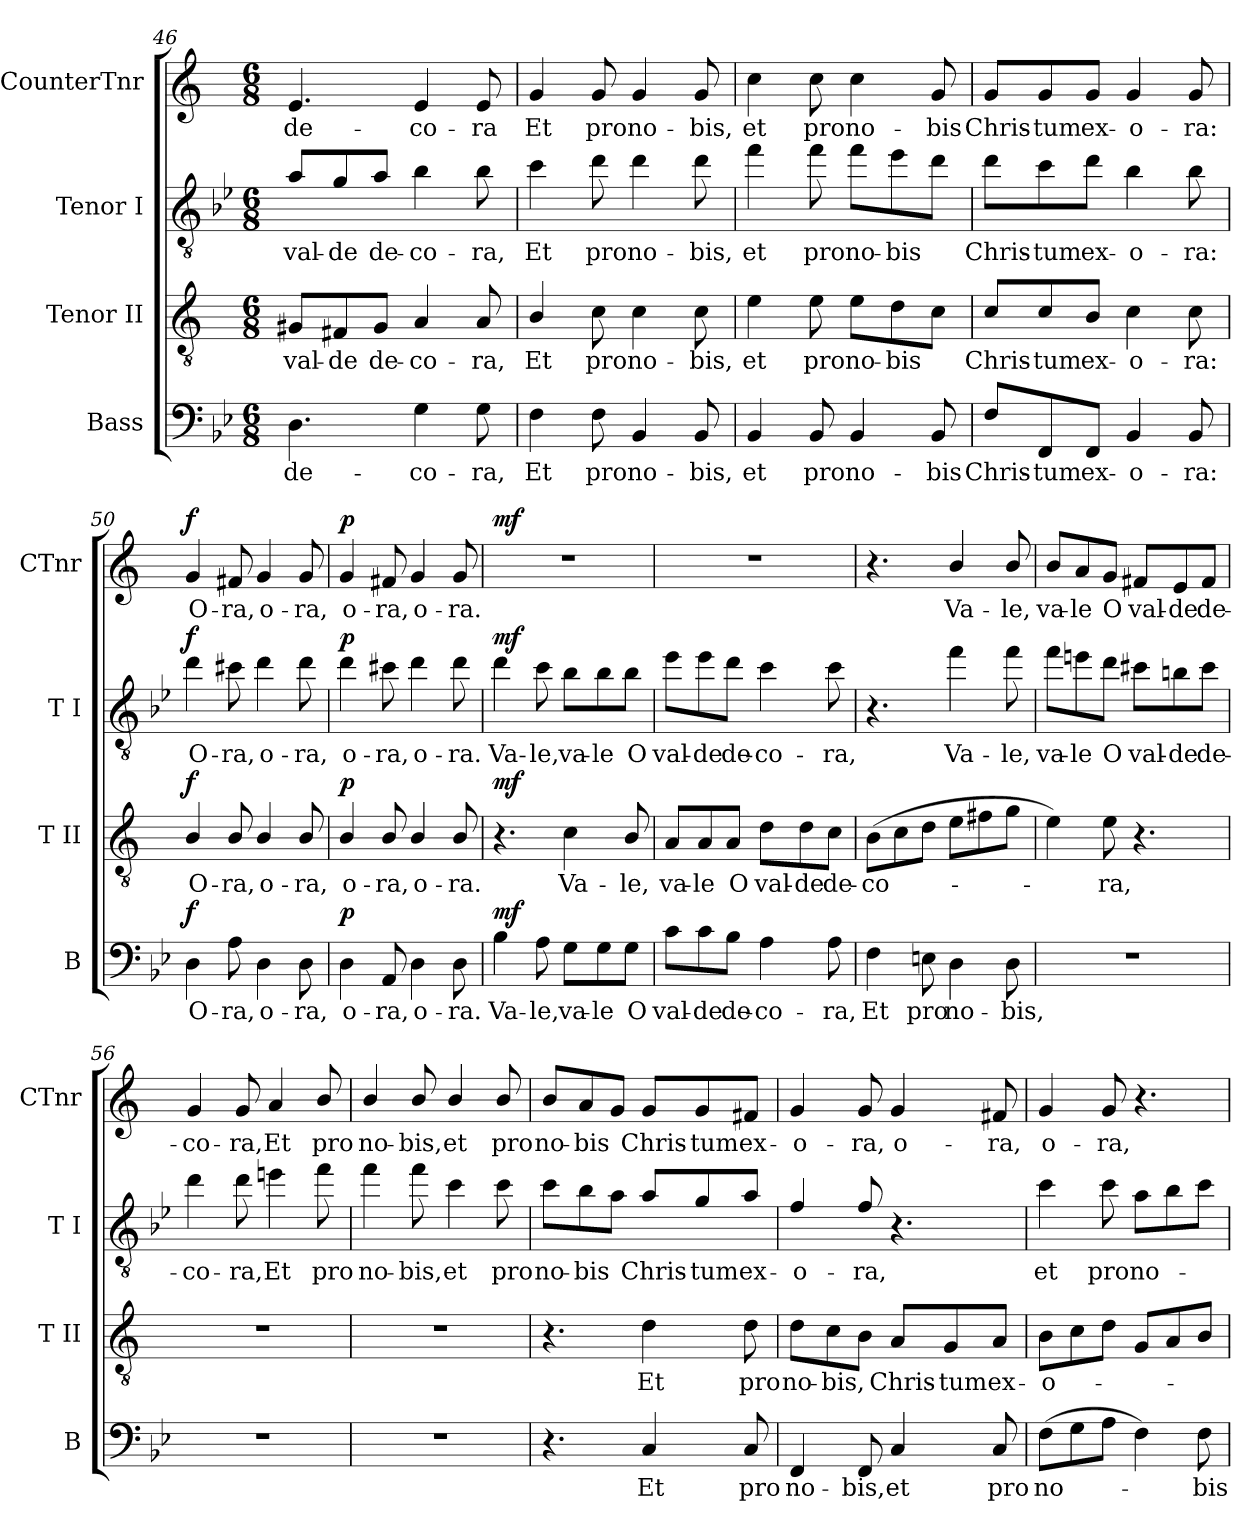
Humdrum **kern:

**kern	**text	**dynam	**kern	**text	**dynam	**kern	**text	**dynam	**kern	**text	**dynam
*part4	*part4	*part4	*part3	*part3	*part3	*part2	*part2	*part2	*part1	*part1	*part1
*staff4	*staff4	*staff4	*staff3	*staff3	*staff3	*staff2	*staff2	*staff2	*staff1	*staff1	*staff1
*I"Bass	*	*	*I"Tenor II	*	*	*I"Tenor I	*	*	*I"CounterTnr	*	*
*I'B	*	*	*I'T II	*	*	*I'T I	*	*	*I'CTnr	*	*
*clefF4	*	*	*clefGv2	*	*	*clefGv2	*	*	*clefG2	*	*
*	*	*	*ITrd1c2	*	*	*ITrd8c14	*	*	*ITrd1c2	*	*
*k[b-e-]	*	*	*k[b-e-]	*	*	*k[b-e-]	*	*	*k[b-e-]	*	*
*B-:	*	*	*B-:	*	*	*B-:	*	*	*B-:	*	*
*M6/8	*	*	*M6/8	*	*	*M6/8	*	*	*M6/8	*	*
=46	=46	=46	=46	=46	=46	=46	=46	=46	=46	=46	=46
!	!LO:LY:b	!	!	!LO:LY:b	!	!	!LO:LY:b	!	!	!LO:LY:b	!
4.D\	de-	.	8F#X/L	val-	.	8A/L	val-	.	4.d/	de-	.
!	!	!	!	!LO:LY:b	!	!	!LO:LY:b	!	!	!	!
.	.	.	8En/	-de	.	8G/	-de	.	.	.	.
!	!	!	!	!LO:LY:b	!	!	!LO:LY:b	!	!	!	!
.	.	.	8F#/J	de-	.	8A/J	de-	.	.	.	.
!	!LO:LY:b	!	!	!LO:LY:b	!	!	!LO:LY:b	!	!	!LO:LY:b	!
4G\	-co-	.	4G/	-co-	.	4B-\	-co-	.	4d/	-co-	.
!	!LO:LY:b	!	!	!LO:LY:b	!	!	!LO:LY:b	!	!	!LO:LY:b	!
8G\	-ra,	.	8G/	-ra,	.	8B-\	-ra,	.	8d/	-ra	.
=47	=47	=47	=47	=47	=47	=47	=47	=47	=47	=47	=47
!	!LO:LY:b	!	!	!LO:LY:b	!	!	!LO:LY:b	!	!	!LO:LY:b	!
4F\	Et	.	4A/	Et	.	4c\	Et	.	4f/	Et	.
!	!LO:LY:b	!	!	!LO:LY:b	!	!	!LO:LY:b	!	!	!LO:LY:b	!
8F\	pro	.	8B-\	pro	.	8d\	pro	.	8f/	pro	.
!	!LO:LY:b	!	!	!LO:LY:b	!	!	!LO:LY:b	!	!	!LO:LY:b	!
4BB-/	no-	.	4B-\	no-	.	4d\	no-	.	4f/	no-	.
!	!LO:LY:b	!	!	!LO:LY:b	!	!	!LO:LY:b	!	!	!LO:LY:b	!
8BB-/	-bis,	.	8B-\	-bis,	.	8d\	-bis,	.	8f/	-bis,	.
=48	=48	=48	=48	=48	=48	=48	=48	=48	=48	=48	=48
!	!LO:LY:b	!	!	!LO:LY:b	!	!	!LO:LY:b	!	!	!LO:LY:b	!
4BB-/	et	.	4d\	et	.	4f\	et	.	4b-\	et	.
!	!LO:LY:b	!	!	!LO:LY:b	!	!	!LO:LY:b	!	!	!LO:LY:b	!
8BB-/	pro	.	8d\	pro	.	8f\	pro	.	8b-\	pro	.
!	!LO:LY:b	!	!	!LO:LY:b	!	!	!LO:LY:b	!	!	!LO:LY:b	!
4BB-/	no-	.	8d\L	no-	.	8f\L	no-	.	4b-\	no-	.
!	!	!	!	!LO:LY:b	!	!	!LO:LY:b	!	!	!	!
.	.	.	8c\	-bis	.	8e-\	-bis	.	.	.	.
!	!LO:LY:b	!	!	!	!	!	!	!	!	!LO:LY:b	!
8BB-/	-bis	.	8B-\J	.	.	8d\J	.	.	8f/	-bis	.
!!LO:PB:g=z
=49	=49	=49	=49	=49	=49	=49	=49	=49	=49	=49	=49
!	!LO:LY:b	!	!	!LO:LY:b	!	!	!LO:LY:b	!	!	!LO:LY:b	!
8F/L	Chris-	.	8B-/L	Chris-	.	8d\L	Chris-	.	8f/L	Chris-	.
!	!LO:LY:b	!	!	!LO:LY:b	!	!	!LO:LY:b	!	!	!LO:LY:b	!
8FF/	-tum	.	8B-/	-tum	.	8c\	-tum	.	8f/	-tum	.
!	!LO:LY:b	!	!	!LO:LY:b	!	!	!LO:LY:b	!	!	!LO:LY:b	!
8FF/J	ex-	.	8A/J	ex-	.	8d\J	ex-	.	8f/J	ex-	.
!	!LO:LY:b	!	!	!LO:LY:b	!	!	!LO:LY:b	!	!	!LO:LY:b	!
4BB-/	-o-	.	4B-\	-o-	.	4B-\	-o-	.	4f/	-o-	.
!	!LO:LY:b	!	!	!LO:LY:b	!	!	!LO:LY:b	!	!	!LO:LY:b	!
8BB-/	-ra:	.	8B-\	-ra:	.	8B-\	-ra:	.	8f/	-ra:	.
=50	=50	=50	=50	=50	=50	=50	=50	=50	=50	=50	=50
!	!LO:LY:b	!LO:DY:a	!	!LO:LY:b	!LO:DY:a	!	!LO:LY:b	!LO:DY:a	!	!LO:LY:b	!LO:DY:a
4D\	O-	f	4A/	O-	f	4d\	O-	f	4f/	O-	f
!	!LO:LY:b	!	!	!LO:LY:b	!	!	!LO:LY:b	!	!	!LO:LY:b	!
8A\	-ra,	.	8A/	-ra,	.	8c#X\	-ra,	.	8en/	-ra,	.
!	!LO:LY:b	!	!	!LO:LY:b	!	!	!LO:LY:b	!	!	!LO:LY:b	!
4D\	o-	.	4A/	o-	.	4d\	o-	.	4f/	o-	.
!	!LO:LY:b	!	!	!LO:LY:b	!	!	!LO:LY:b	!	!	!LO:LY:b	!
8D\	-ra,	.	8A/	-ra,	.	8d\	-ra,	.	8f/	-ra,	.
=51	=51	=51	=51	=51	=51	=51	=51	=51	=51	=51	=51
!	!LO:LY:b	!LO:DY:a	!	!LO:LY:b	!LO:DY:a	!	!LO:LY:b	!LO:DY:a	!	!LO:LY:b	!LO:DY:a
4D\	o-	p	4A/	o-	p	4d\	o-	p	4f/	o-	p
!	!LO:LY:b	!	!	!LO:LY:b	!	!	!LO:LY:b	!	!	!LO:LY:b	!
8AA/	-ra,	.	8A/	-ra,	.	8c#X\	-ra,	.	8en/	-ra,	.
!	!LO:LY:b	!	!	!LO:LY:b	!	!	!LO:LY:b	!	!	!LO:LY:b	!
4D\	o-	.	4A/	o-	.	4d\	o-	.	4f/	o-	.
!	!LO:LY:b	!	!	!LO:LY:b	!	!	!LO:LY:b	!	!	!LO:LY:b	!
8D\	-ra.	.	8A/	-ra.	.	8d\	-ra.	.	8f/	-ra.	.
=52	=52	=52	=52	=52	=52	=52	=52	=52	=52	=52	=52
!	!LO:LY:b	!LO:DY:a	!	!	!LO:DY:a	!	!LO:LY:b	!LO:DY:a	!	!	!LO:DY:a
4B-\	Va-	mf	4.r	.	mf	4d\	Va-	mf	2.r	.	mf
!	!LO:LY:b	!	!	!	!	!	!LO:LY:b	!	!	!	!
8A\	-le,	.	.	.	.	8c\	-le,	.	.	.	.
!	!LO:LY:b	!	!	!LO:LY:b	!	!	!LO:LY:b	!	!	!	!
8G\L	va-	.	4B-\	Va-	.	8B-\L	va-	.	.	.	.
!	!LO:LY:b	!	!	!	!	!	!LO:LY:b	!	!	!	!
8G\	-le	.	.	.	.	8B-\	-le	.	.	.	.
!	!LO:LY:b	!	!	!LO:LY:b	!	!	!LO:LY:b	!	!	!	!
8G\J	O	.	8A/	-le,	.	8B-\J	O	.	.	.	.
!!LO:LB:g=z
=53	=53	=53	=53	=53	=53	=53	=53	=53	=53	=53	=53
!	!LO:LY:b	!	!	!LO:LY:b	!	!	!LO:LY:b	!	!	!	!
8c\L	val-	.	8G/L	va-	.	8e-\L	val-	.	2.r	.	.
!	!LO:LY:b	!	!	!LO:LY:b	!	!	!LO:LY:b	!	!	!	!
8c\	-de	.	8G/	-le	.	8e-\	-de	.	.	.	.
!	!LO:LY:b	!	!	!LO:LY:b	!	!	!LO:LY:b	!	!	!	!
8B-\J	de-	.	8G/J	O	.	8d\J	de-	.	.	.	.
!	!LO:LY:b	!	!	!LO:LY:b	!	!	!LO:LY:b	!	!	!	!
4A\	-co-	.	8c\L	val-	.	4c\	-co-	.	.	.	.
!	!	!	!	!LO:LY:b	!	!	!	!	!	!	!
.	.	.	8c\	-de	.	.	.	.	.	.	.
!	!LO:LY:b	!	!	!LO:LY:b	!	!	!LO:LY:b	!	!	!	!
8A\	-ra,	.	8B-\J	de-	.	8c\	-ra,	.	.	.	.
=54	=54	=54	=54	=54	=54	=54	=54	=54	=54	=54	=54
!	!LO:LY:b	!	!	!LO:LY:b	!	!	!	!	!	!	!
4F\	Et	.	(8A\L	-co-	.	4.r	.	.	4.r	.	.
.	.	.	8B-\	.	.	.	.	.	.	.	.
!	!LO:LY:b	!	!	!	!	!	!	!	!	!	!
8En\	pro	.	8c\J	.	.	.	.	.	.	.	.
!	!LO:LY:b	!	!	!	!	!	!LO:LY:b	!	!	!LO:LY:b	!
4D\	no-	.	8d\L	.	.	4f\	Va-	.	4a/	Va-	.
.	.	.	8en\	.	.	.	.	.	.	.	.
!	!LO:LY:b	!	!	!	!	!	!LO:LY:b	!	!	!LO:LY:b	!
8D\	-bis,	.	8f\J	.	.	8f\	-le,	.	8a/	-le,	.
=55	=55	=55	=55	=55	=55	=55	=55	=55	=55	=55	=55
!	!	!	!	!	!	!	!LO:LY:b	!	!	!LO:LY:b	!
2.r	.	.	4d\)	.	.	8f\L	va-	.	8a/L	va-	.
!	!	!	!	!	!	!	!LO:LY:b	!	!	!LO:LY:b	!
.	.	.	.	.	.	8en\	-le	.	8g/	-le	.
!	!	!	!	!LO:LY:b	!	!	!LO:LY:b	!	!	!LO:LY:b	!
.	.	.	8d\	-ra,	.	8d\J	O	.	8f/J	O	.
!	!	!	!	!	!	!	!LO:LY:b	!	!	!LO:LY:b	!
.	.	.	4.r	.	.	8c#X\L	val-	.	8en/L	val-	.
!	!	!	!	!	!	!	!LO:LY:b	!	!	!LO:LY:b	!
.	.	.	.	.	.	8Bn\	-de	.	8d/	-de	.
!	!	!	!	!	!	!	!LO:LY:b	!	!	!LO:LY:b	!
.	.	.	.	.	.	8c#\J	de-	.	8e/J	de-	.
=56	=56	=56	=56	=56	=56	=56	=56	=56	=56	=56	=56
!	!	!	!	!	!	!	!LO:LY:b	!	!	!LO:LY:b	!
2.r	.	.	2.r	.	.	4d\	-co-	.	4f/	-co-	.
!	!	!	!	!	!	!	!LO:LY:b	!	!	!LO:LY:b	!
.	.	.	.	.	.	8d\	-ra,	.	8f/	-ra,	.
!	!	!	!	!	!	!	!LO:LY:b	!	!	!LO:LY:b	!
.	.	.	.	.	.	4en\	Et	.	4g/	Et	.
!	!	!	!	!	!	!	!LO:LY:b	!	!	!LO:LY:b	!
.	.	.	.	.	.	8f\	pro	.	8a/	pro	.
!!LO:PB:g=z
=57	=57	=57	=57	=57	=57	=57	=57	=57	=57	=57	=57
!	!	!	!	!	!	!	!LO:LY:b	!	!	!LO:LY:b	!
2.r	.	.	2.r	.	.	4f\	no-	.	4a/	no-	.
!	!	!	!	!	!	!	!LO:LY:b	!	!	!LO:LY:b	!
.	.	.	.	.	.	8f\	-bis,	.	8a/	-bis,	.
!	!	!	!	!	!	!	!LO:LY:b	!	!	!LO:LY:b	!
.	.	.	.	.	.	4c\	et	.	4a/	et	.
!	!	!	!	!	!	!	!LO:LY:b	!	!	!LO:LY:b	!
.	.	.	.	.	.	8c\	pro	.	8a/	pro	.
=58	=58	=58	=58	=58	=58	=58	=58	=58	=58	=58	=58
!	!	!	!	!	!	!	!LO:LY:b	!	!	!LO:LY:b	!
4.r	.	.	4.r	.	.	8c\L	no-	.	8a/L	no-	.
!	!	!	!	!	!	!	!LO:LY:b	!	!	!LO:LY:b	!
.	.	.	.	.	.	8B-\	-bis	.	8g/	-bis	.
.	.	.	.	.	.	8A\J	.	.	8f/J	.	.
!	!LO:LY:b	!	!	!LO:LY:b	!	!	!LO:LY:b	!	!	!LO:LY:b	!
4C/	Et	.	4c\	Et	.	8A/L	Chris-	.	8f/L	Chris-	.
!	!	!	!	!	!	!	!LO:LY:b	!	!	!LO:LY:b	!
.	.	.	.	.	.	8G/	-tum	.	8f/	-tum	.
!	!LO:LY:b	!	!	!LO:LY:b	!	!	!LO:LY:b	!	!	!LO:LY:b	!
8C/	pro	.	8c\	pro	.	8A/J	ex-	.	8en/J	ex-	.
=59	=59	=59	=59	=59	=59	=59	=59	=59	=59	=59	=59
!	!LO:LY:b	!	!	!LO:LY:b	!	!	!LO:LY:b	!	!	!LO:LY:b	!
4FF/	no-	.	8c\L	no-	.	4F/	-o-	.	4f/	-o-	.
!	!	!	!	!LO:LY:b	!	!	!	!	!	!	!
.	.	.	8B-\	-bis,	.	.	.	.	.	.	.
!	!LO:LY:b	!	!	!	!	!	!LO:LY:b	!	!	!LO:LY:b	!
8FF/	-bis,	.	8A\J	.	.	8F/	-ra,	.	8f/	-ra,	.
!	!LO:LY:b	!	!	!LO:LY:b	!	!	!	!	!	!LO:LY:b	!
4C/	et	.	8G/L	Chris-	.	4.r	.	.	4f/	o-	.
!	!	!	!	!LO:LY:b	!	!	!	!	!	!	!
.	.	.	8F/	-tum	.	.	.	.	.	.	.
!	!LO:LY:b	!	!	!LO:LY:b	!	!	!	!	!	!LO:LY:b	!
8C/	pro	.	8G/J	ex-	.	.	.	.	8en/	-ra,	.
=60	=60	=60	=60	=60	=60	=60	=60	=60	=60	=60	=60
!	!LO:LY:b	!	!	!LO:LY:b	!	!	!LO:LY:b	!	!	!LO:LY:b	!
(>8F\L	no-	.	8A\L	-o-	.	4c\	et	.	4f/	o-	.
8G\	.	.	8B-\	.	.	.	.	.	.	.	.
!	!	!	!	!	!	!	!LO:LY:b	!	!	!LO:LY:b	!
8A\J	.	.	8c\J	.	.	8c\	pro	.	8f/	-ra,	.
!	!	!	!	!	!	!	!LO:LY:b	!	!	!	!
4F\)	.	.	8F/L	.	.	8A\L	no-	.	4.r	.	.
.	.	.	8G/	.	.	8B-\	.	.	.	.	.
!	!LO:LY:b	!	!	!	!	!	!	!	!	!	!
8F\	-bis	.	8A/J	.	.	8c\J	.	.	.	.	.
=	=	=	=	=	=	=	=	=	=	=	=
*-	*-	*-	*-	*-	*-	*-	*-	*-	*-	*-	*-
